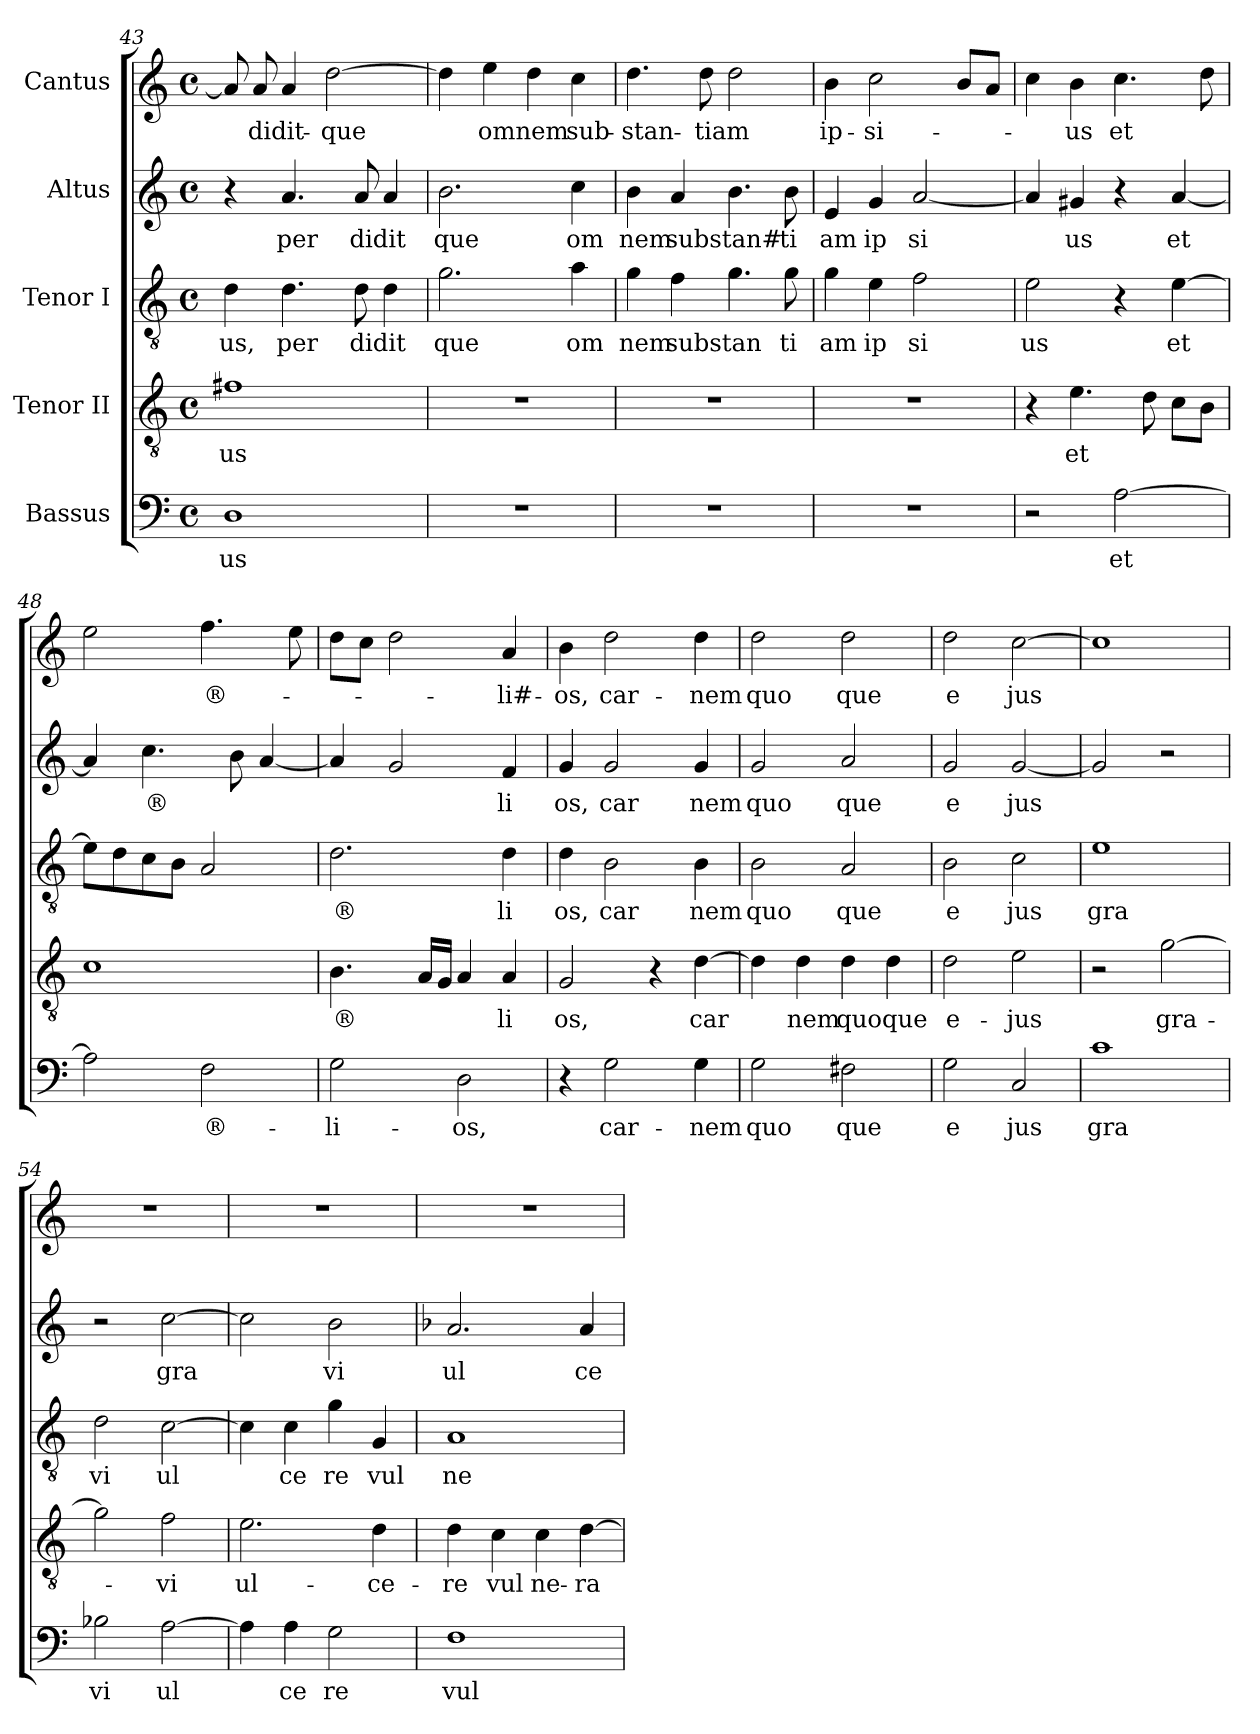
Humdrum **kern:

**kern	**text	**kern	**text	**kern	**text	**kern	**text	**kern	**text
*part5	*part5	*part4	*part4	*part3	*part3	*part2	*part2	*part1	*part1
*staff5	*staff5	*staff4	*staff4	*staff3	*staff3	*staff2	*staff2	*staff1	*staff1
*I"Bassus	*	*I"Tenor II	*	*I"Tenor I	*	*I"Altus	*	*I"Cantus	*
*clefF4	*	*clefGv2	*	*clefGv2	*	*clefG2	*	*clefG2	*
*M4/4	*	*M4/4	*	*M4/4	*	*M4/4	*	*M4/4	*
*met(c)	*	*met(c)	*	*met(c)	*	*met(c)	*	*met(c)	*
=43	=43	=43	=43	=43	=43	=43	=43	=43	=43
!	!LO:LY:b:cj	!	!LO:LY:b:cj	!	!LO:LY:b:cj	!	!	!	!
1D	us	1f#X	us	4d\	us,	4r	.	8a/]	.
!	!	!	!	!	!	!	!	!	!LO:LY:b
.	.	.	.	.	.	.	.	8a/	-didit-
!	!	!	!	!	!LO:LY:b:cj	!	!LO:LY:b:cj	!	!
.	.	.	.	4.d\	per	4.a/	per	4a/	.
!	!	!	!	!	!	!	!	!	!LO:LY:b
.	.	.	.	.	.	.	.	[>2dd\	-que
!	!	!	!	!	!LO:LY:b	!	!LO:LY:b	!	!
.	.	.	.	8d\	didit	8a/	didit	.	.
.	.	.	.	4d\	.	4a/	.	.	.
!!LO:PB:g=z
=44	=44	=44	=44	=44	=44	=44	=44	=44	=44
!	!	!	!	!	!LO:LY:b:cj	!	!LO:LY:b:cj	!	!
1r	.	1r	.	2.g\	que	2.b\	que	4dd\]	.
!	!	!	!	!	!	!	!	!	!LO:LY:b
.	.	.	.	.	.	.	.	4ee\	omnem
.	.	.	.	.	.	.	.	4dd\	.
!	!	!	!	!	!LO:LY:b:cj	!	!LO:LY:b:cj	!	!LO:LY:b:cj
.	.	.	.	4a\	om	4cc\	om	4cc\	sub-
=45	=45	=45	=45	=45	=45	=45	=45	=45	=45
!	!	!	!	!	!LO:LY:b:cj	!	!LO:LY:b:cj	!	!LO:LY:b:cj
1r	.	1r	.	4g\	nem	4b\	nem	4.dd\	-stan-
!	!	!	!	!	!LO:LY:b	!	!LO:LY:b:rj	!	!
.	.	.	.	4f\	substan	4a/	substan#	.	.
!	!	!	!	!	!	!	!	!	!LO:LY:b
.	.	.	.	.	.	.	.	8dd\	-tiam
.	.	.	.	4.g\	.	4.b\	.	2dd\	.
!	!	!	!	!	!LO:LY:b:cj	!	!LO:LY:b:cj	!	!
.	.	.	.	8g\	ti	8b\	ti	.	.
=46	=46	=46	=46	=46	=46	=46	=46	=46	=46
!	!	!	!	!	!LO:LY:b:cj	!	!LO:LY:b:cj	!	!LO:LY:b:cj
1r	.	1r	.	4g\	am	4e/	am	4b\	ip-
!	!	!	!	!	!LO:LY:b:cj	!	!LO:LY:b:cj	!	!LO:LY:b:cj
.	.	.	.	4e\	ip	4g/	ip	2cc\	-si-
!	!	!	!	!	!LO:LY:b:cj	!	!LO:LY:b:cj	!	!
.	.	.	.	2f\	si	[<2a/	si	.	.
.	.	.	.	.	.	.	.	8b/L	.
.	.	.	.	.	.	.	.	8a/J	.
=47	=47	=47	=47	=47	=47	=47	=47	=47	=47
!	!	!	!	!	!LO:LY:b:cj	!	!	!	!
2r	.	4r	.	2e\	us	4a/]	.	4cc\	.
!	!	!	!LO:LY:b:cj	!	!	!	!LO:LY:b:cj	!	!LO:LY:b:cj
.	.	4.e\	et	.	.	4g#X/	us	4b\	-us
!	!LO:LY:b:cj	!	!	!	!	!	!	!	!LO:LY:b:cj
[>2A\	et	.	.	4r	.	4r	.	4.cc\	et
.	.	8d\	.	.	.	.	.	.	.
!	!	!	!	!	!LO:LY:b:cj	!	!LO:LY:b:cj	!	!
.	.	8c\L	.	[>4e\	et	[<4a/	et	.	.
.	.	8B\J	.	.	.	.	.	8dd\	.
=48	=48	=48	=48	=48	=48	=48	=48	=48	=48
2A\]	.	1c	.	8e\L]	.	4a/]	.	2ee\	.
.	.	.	.	8d\	.	.	.	.	.
!	!	!	!	!	!	!	!LO:LY:b:cj	!	!
.	.	.	.	8c\	.	4.cc\	®	.	.
.	.	.	.	8B\J	.	.	.	.	.
!	!LO:LY:b:cj	!	!	!	!	!	!	!	!LO:LY:b:cj
2F\	®-	.	.	2A/	.	.	.	4.ff\	®-
.	.	.	.	.	.	8b\	.	.	.
.	.	.	.	.	.	[<4a/	.	.	.
.	.	.	.	.	.	.	.	8ee\	.
=49	=49	=49	=49	=49	=49	=49	=49	=49	=49
!	!LO:LY:b:cj	!	!LO:LY:b:cj	!	!LO:LY:b:cj	!	!	!	!
2G\	-li-	4.B\	®	2.d\	®	4a/]	.	8dd\L	.
.	.	.	.	.	.	.	.	8cc\J	.
.	.	.	.	.	.	2g/	.	2dd\	.
.	.	16A/L	.	.	.	.	.	.	.
.	.	16G/J	.	.	.	.	.	.	.
!	!LO:LY:b:cj	!	!	!	!	!	!	!	!
2D\	-os,	4A/	.	.	.	.	.	.	.
!	!	!	!LO:LY:b:cj	!	!LO:LY:b:cj	!	!LO:LY:b:cj	!	!LO:LY:b:cj
.	.	4A/	li	4d\	li	4f/	li	4a/	-li#-
=50	=50	=50	=50	=50	=50	=50	=50	=50	=50
!	!	!	!LO:LY:b:cj	!	!LO:LY:b:cj	!	!LO:LY:b:cj	!	!LO:LY:b:cj
4r	.	2G/	os,	4d\	os,	4g/	os,	4b\	-os,
!	!LO:LY:b:cj	!	!	!	!LO:LY:b:cj	!	!LO:LY:b:cj	!	!LO:LY:b:cj
2G\	car-	.	.	2B\	car	2g/	car	2dd\	car-
.	.	4r	.	.	.	.	.	.	.
!	!LO:LY:b:cj	!	!LO:LY:b	!	!LO:LY:b:cj	!	!LO:LY:b:cj	!	!LO:LY:b:cj
4G\	-nem	[>4d\	car	4B\	nem	4g/	nem	4dd\	-nem
!!LO:LB:g=z
=51	=51	=51	=51	=51	=51	=51	=51	=51	=51
!	!LO:LY:b:cj	!	!	!	!LO:LY:b:cj	!	!LO:LY:b:cj	!	!LO:LY:b:cj
2G\	quo	4d\]	.	2B\	quo	2g/	quo	2dd\	quo
!	!	!	!LO:LY:b:cj	!	!	!	!	!	!
.	.	4d\	nem	.	.	.	.	.	.
!	!LO:LY:b:cj	!	!LO:LY:b:cj	!	!LO:LY:b:cj	!	!LO:LY:b:cj	!	!LO:LY:b:cj
2F#X\	que	4d\	quoque	2A/	que	2a/	que	2dd\	que
.	.	4d\	.	.	.	.	.	.	.
=52	=52	=52	=52	=52	=52	=52	=52	=52	=52
!	!LO:LY:b:cj	!	!LO:LY:b:cj	!	!LO:LY:b:cj	!	!LO:LY:b:cj	!	!LO:LY:b:cj
2G\	e	2d\	e-	2B\	e	2g/	e	2dd\	e
!	!LO:LY:b:cj	!	!LO:LY:b:cj	!	!LO:LY:b:cj	!	!LO:LY:b	!	!LO:LY:b
2C/	jus	2e\	-jus	2c\	jus	[<2g/	jus	[>2cc\	jus
=53	=53	=53	=53	=53	=53	=53	=53	=53	=53
!	!LO:LY:b:cj	!	!	!	!LO:LY:b:cj	!	!	!	!
1c	gra	2r	.	1e	gra	2g/]	.	1cc]	.
!	!	!	!LO:LY:b	!	!	!	!	!	!
.	.	[>2g\	gra-	.	.	2r	.	.	.
=54	=54	=54	=54	=54	=54	=54	=54	=54	=54
!	!LO:LY:b:cj	!	!	!	!LO:LY:b:cj	!	!	!	!
2B-X\	vi	2g\]	.	2d\	vi	2r	.	1r	.
!	!LO:LY:b:cj	!	!LO:LY:b:cj	!	!LO:LY:b:cj	!	!LO:LY:b	!	!
[>2A\	ul	2f\	-vi	[>2c\	ul	[>2cc\	gra	.	.
=55	=55	=55	=55	=55	=55	=55	=55	=55	=55
!	!	!	!LO:LY:b:cj	!	!	!	!	!	!
4A\]	.	2.e\	ul-	4c\]	.	2cc\]	.	1r	.
!	!LO:LY:b:cj	!	!	!	!LO:LY:b:cj	!	!	!	!
4A\	ce	.	.	4c\	ce	.	.	.	.
!	!LO:LY:b:cj	!	!	!	!LO:LY:b:cj	!	!LO:LY:b:cj	!	!
2G\	re	.	.	4g\	re	2b\	vi	.	.
!	!	!	!LO:LY:b:cj	!	!LO:LY:b:cj	!	!	!	!
.	.	4d\	-ce-	4G/	vul	.	.	.	.
=56	=56	=56	=56	=56	=56	=56	=56	=56	=56
*	*	*	*	*	*	*k[b-]	*	*	*
*	*	*	*	*	*	*F:	*	*	*
!	!LO:LY:b:cj	!	!LO:LY:b:cj	!	!LO:LY:b:cj	!	!LO:LY:b:cj	!	!
1F	vul	4d\	-re	1A	ne	2.a/	ul	1r	.
!	!	!	!LO:LY:b:cj	!	!	!	!	!	!
.	.	4c\	vul	.	.	.	.	.	.
!	!	!	!LO:LY:b:cj	!	!	!	!	!	!
.	.	4c\	ne-	.	.	.	.	.	.
!	!	!	!LO:LY:b:cj	!	!	!	!LO:LY:b:cj	!	!
.	.	[>4d\	-ra-	.	.	4a/	ce	.	.
=	=	=	=	=	=	=	=	=	=
*-	*-	*-	*-	*-	*-	*-	*-	*-	*-
